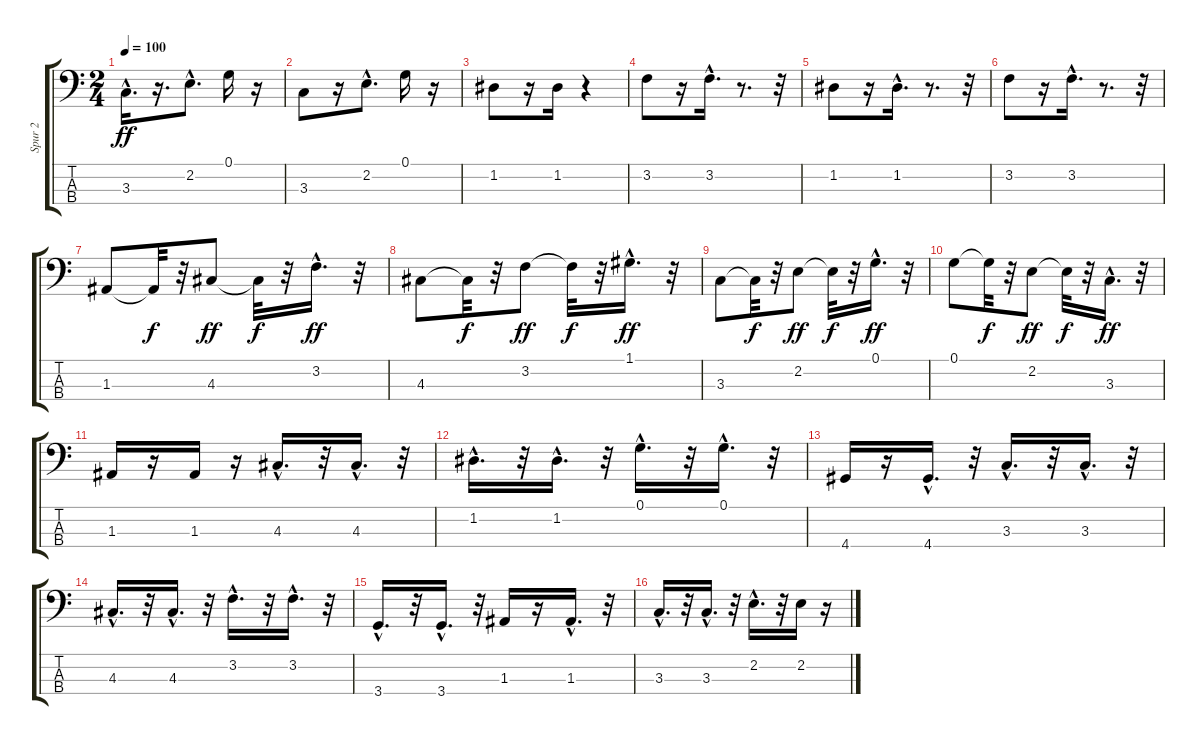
\track ("Spur 2" "Spur 2") {instrument electricguitarjazz}
\staff {score tabs}
\tuning (G2 D2 A1 E1) {hide}
\ts (2 4)
\tempo 100
\clef f4
\ks c
3.3{hac}.16{d dy ff} r.16{d} 2.2{hac}.8{d} 0.1.16 r.16 |
3.3.8 r.16 2.2{hac}.8{d} 0.1.16 r.16 |
1.2.8{volume 13} r.16 1.2.16 r.4 |
3.2.8 r.16 3.2{hac}.16{d} r.8{d} r.32 |
1.2.8 r.16 1.2{hac}.16{d} r.8{d} r.32 |
3.2.8 r.16 3.2{hac}.16{d} r.8{d} r.32 |
1.3.8 1.3{t}.32{dy f} r.32 4.3.8{dy ff} 4.3{t}.32{dy f} r.32 3.2{hac}.16{d dy ff} r.32 |
4.3.8 4.3{t}.32{dy f} r.32 3.2.8{dy ff} 3.2{t}.32{dy f} r.32 1.1{hac}.16{d dy ff} r.32 |
3.3.8 3.3{t}.32{dy f} r.32 2.2.8{dy ff} 2.2{t}.32{dy f} r.32 0.1{hac}.16{d dy ff} r.32 |
0.1.8 0.1{t}.32{dy f} r.32 2.2.8{dy ff} 2.2{t}.32{dy f} r.32 3.3{hac}.16{d dy ff} r.32 |
1.3.16{volume 13} r.16 1.3.16 r.16 4.3{hac}.16{d} r.32 4.3{hac}.16{d} r.32 |
1.2{hac}.16{d} r.32 1.2{hac}.16{d} r.32 0.1{hac}.16{d} r.32 0.1{hac}.16{d} r.32 |
4.4.16 r.16 4.4{hac}.16{d} r.32 3.3{hac}.16{d} r.32 3.3{hac}.16{d} r.32 |
4.3{hac}.16{d} r.32 4.3{hac}.16{d} r.32 3.2{hac}.16{d} r.32 3.2{hac}.16{d} r.32 |
3.4{hac}.16{d} r.32 3.4{hac}.16{d} r.32 1.3.16 r.16 1.3{hac}.16{d} r.32 |
3.3{hac}.16{d} r.32 3.3{hac}.16{d} r.32 2.2{hac}.16{d} r.32 2.2.16 r.16
